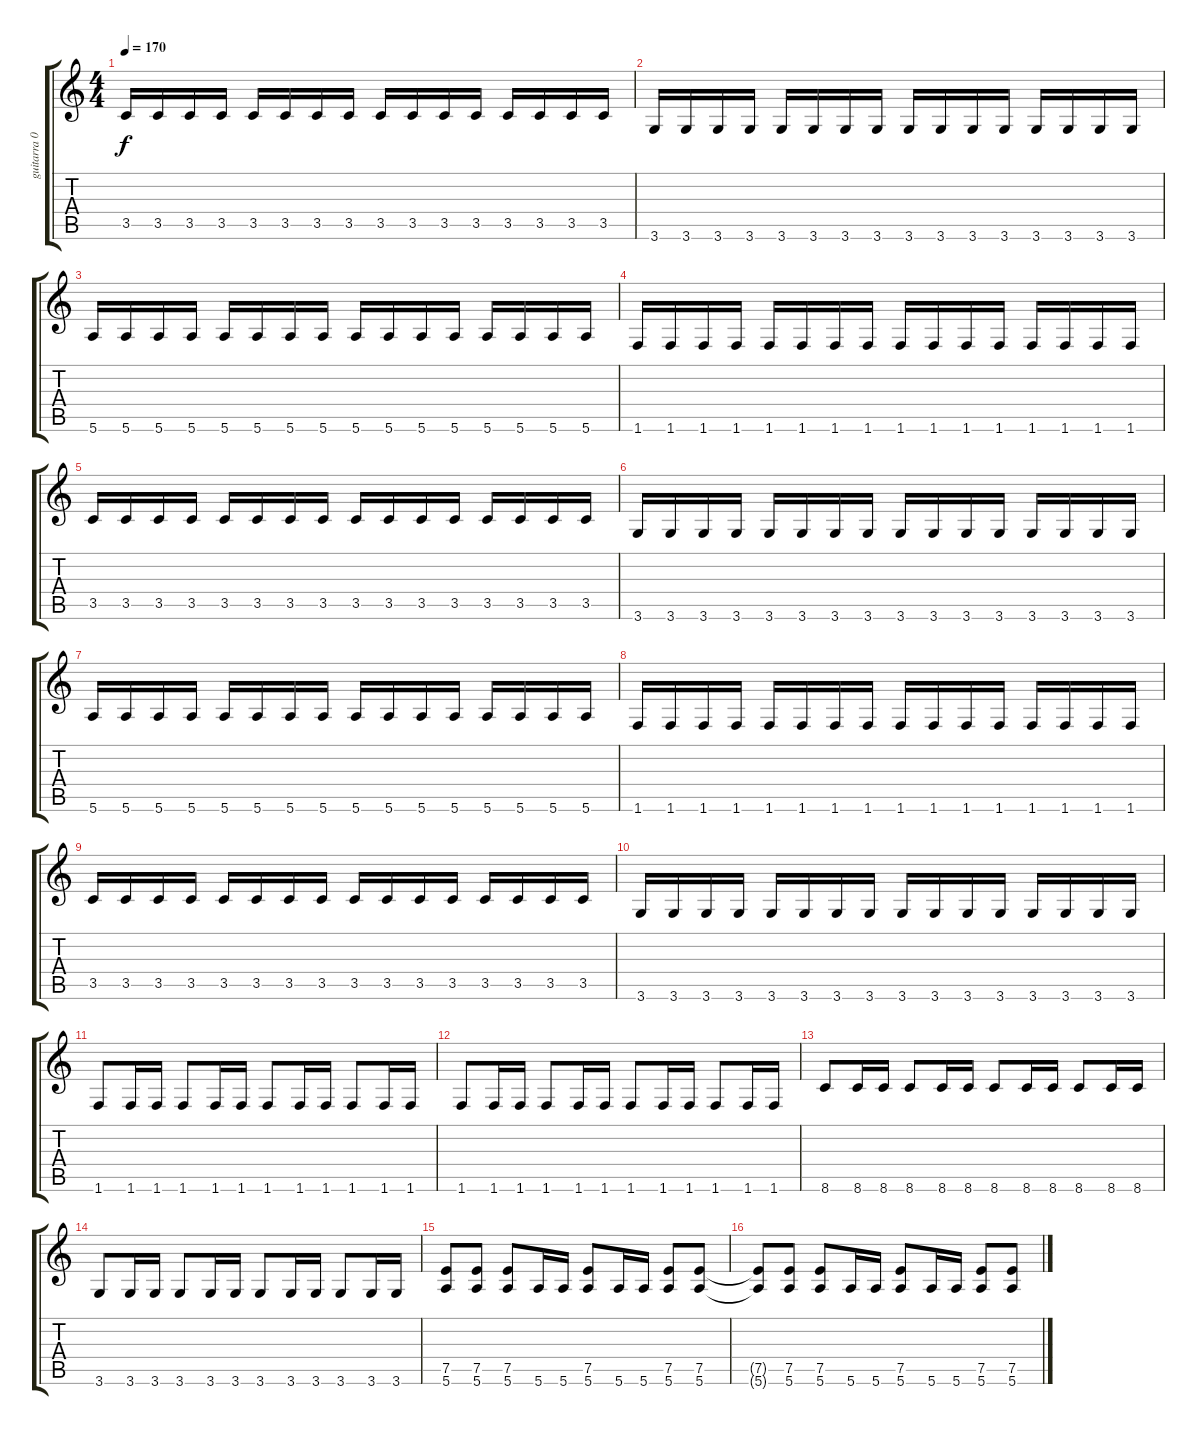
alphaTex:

\track ("guitarra 01" "guitarra 0") {instrument distortionguitar}
\staff {score tabs}
\tuning (E4 B3 G3 D3 A2 E2) {hide}
\ts (4 4)
\tempo 170
\clef g2
\ks c
3.5.16{dy f} 3.5.16 3.5.16 3.5.16 3.5.16 3.5.16 3.5.16 3.5.16 3.5.16 3.5.16 3.5.16 3.5.16 3.5.16 3.5.16 3.5.16 3.5.16 |
3.6.16 3.6.16 3.6.16 3.6.16 3.6.16 3.6.16 3.6.16 3.6.16 3.6.16 3.6.16 3.6.16 3.6.16 3.6.16 3.6.16 3.6.16 3.6.16 |
5.6.16 5.6.16 5.6.16 5.6.16 5.6.16 5.6.16 5.6.16 5.6.16 5.6.16 5.6.16 5.6.16 5.6.16 5.6.16 5.6.16 5.6.16 5.6.16 |
1.6.16 1.6.16 1.6.16 1.6.16 1.6.16 1.6.16 1.6.16 1.6.16 1.6.16 1.6.16 1.6.16 1.6.16 1.6.16 1.6.16 1.6.16 1.6.16 |
3.5.16 3.5.16 3.5.16 3.5.16 3.5.16 3.5.16 3.5.16 3.5.16 3.5.16 3.5.16 3.5.16 3.5.16 3.5.16 3.5.16 3.5.16 3.5.16 |
3.6.16 3.6.16 3.6.16 3.6.16 3.6.16 3.6.16 3.6.16 3.6.16 3.6.16 3.6.16 3.6.16 3.6.16 3.6.16 3.6.16 3.6.16 3.6.16 |
5.6.16 5.6.16 5.6.16 5.6.16 5.6.16 5.6.16 5.6.16 5.6.16 5.6.16 5.6.16 5.6.16 5.6.16 5.6.16 5.6.16 5.6.16 5.6.16 |
1.6.16 1.6.16 1.6.16 1.6.16 1.6.16 1.6.16 1.6.16 1.6.16 1.6.16 1.6.16 1.6.16 1.6.16 1.6.16 1.6.16 1.6.16 1.6.16 |
3.5.16 3.5.16 3.5.16 3.5.16 3.5.16 3.5.16 3.5.16 3.5.16 3.5.16 3.5.16 3.5.16 3.5.16 3.5.16 3.5.16 3.5.16 3.5.16 |
3.6.16 3.6.16 3.6.16 3.6.16 3.6.16 3.6.16 3.6.16 3.6.16 3.6.16 3.6.16 3.6.16 3.6.16 3.6.16 3.6.16 3.6.16 3.6.16 |
1.6.8 1.6.16 1.6.16 1.6.8 1.6.16 1.6.16 1.6.8 1.6.16 1.6.16 1.6.8 1.6.16 1.6.16 |
1.6.8 1.6.16 1.6.16 1.6.8 1.6.16 1.6.16 1.6.8 1.6.16 1.6.16 1.6.8 1.6.16 1.6.16 |
8.6.8 8.6.16 8.6.16 8.6.8 8.6.16 8.6.16 8.6.8 8.6.16 8.6.16 8.6.8 8.6.16 8.6.16 |
3.6.8 3.6.16 3.6.16 3.6.8 3.6.16 3.6.16 3.6.8 3.6.16 3.6.16 3.6.8 3.6.16 3.6.16 |
(7.5 5.6).8 (7.5 5.6).8 (7.5 5.6).8 5.6.16 5.6.16 (7.5 5.6).8 5.6.16 5.6.16 (7.5 5.6).8 (7.5 5.6).8 |
(7.5{t} 5.6{t}).8 (7.5 5.6).8 (7.5 5.6).8 5.6.16 5.6.16 (7.5 5.6).8 5.6.16 5.6.16 (7.5 5.6).8 (7.5 5.6).8
